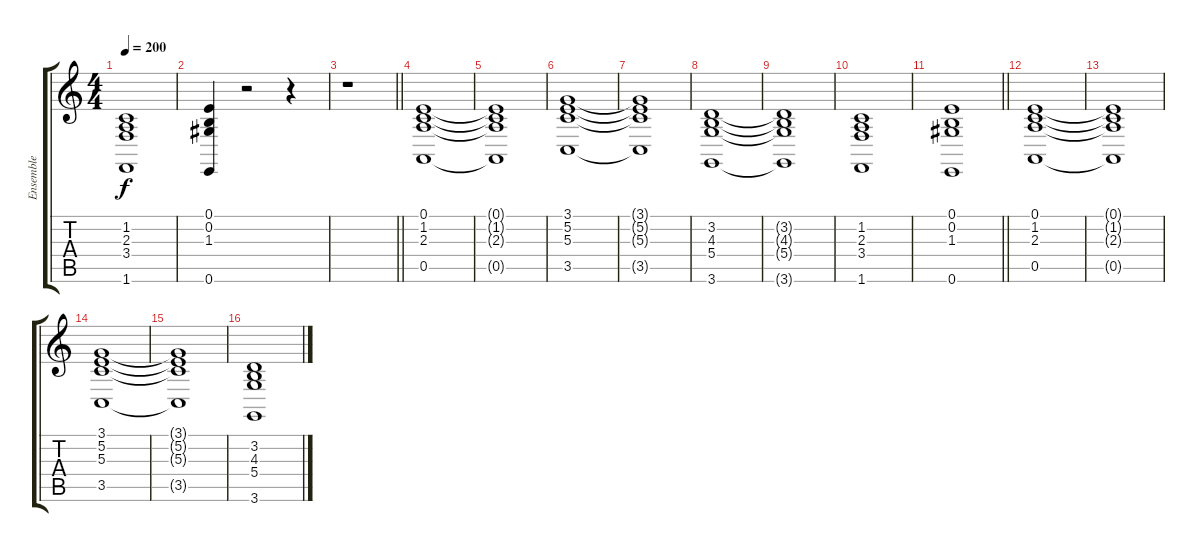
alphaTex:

\track ("Ensemble" "Ensemble") {instrument stringensemble1}
\staff {score tabs}
\tuning (E4 B3 G3 D3 A2 E2) {hide}
\ts (4 4)
\tempo 200
\clef g2
\ks c
(1.2{t} 2.3{t} 3.4{t} 1.6{t}).1{dy f} |
(0.1 0.2 1.3 0.6).4 r.2 r.4 |
\barLineRight lightlight
r.1 |
\section ("" "")
(0.1 1.2 2.3 0.5).1 |
(0.1{t} 1.2{t} 2.3{t} 0.5{t}).1 |
(3.1 5.2 5.3 3.5).1 |
(3.1{t} 5.2{t} 5.3{t} 3.5{t}).1 |
(3.2 4.3 5.4 3.6).1 |
(3.2{t} 4.3{t} 5.4{t} 3.6{t}).1 |
(1.2 2.3 3.4 1.6).1 |
\barLineRight lightlight
(0.1 0.2 1.3 0.6).1 |
\section ("" "")
(0.1 1.2 2.3 0.5).1 |
(0.1{t} 1.2{t} 2.3{t} 0.5{t}).1 |
(3.1 5.2 5.3 3.5).1 |
(3.1{t} 5.2{t} 5.3{t} 3.5{t}).1 |
(3.2 4.3 5.4 3.6).1
